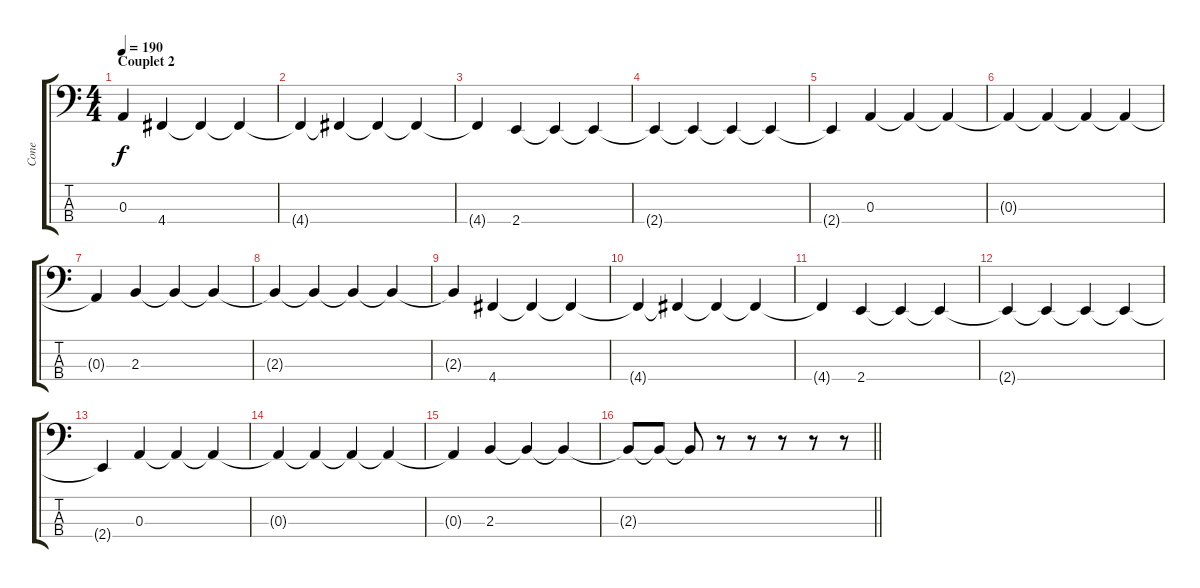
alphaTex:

\track ("Cone" "Cone") {instrument electricbasspick}
\staff {score tabs}
\tuning (G2 D2 A1 D1) {hide}
\ts (4 4)
\section ("" "Couplet 2")
\tempo 190
\clef f4
\ks c
0.3.4{dy f} 4.4.4 4.4{t}.4 4.4{t}.4 |
4.4{t}.4 4.4{t}.4 4.4{t}.4 4.4{t}.4 |
4.4{t}.4 2.4.4 2.4{t}.4 2.4{t}.4 |
2.4{t}.4 2.4{t}.4 2.4{t}.4 2.4{t}.4 |
2.4{t}.4 0.3.4 0.3{t}.4 0.3{t}.4 |
0.3{t}.4 0.3{t}.4 0.3{t}.4 0.3{t}.4 |
0.3{t}.4 2.3.4 2.3{t}.4 2.3{t}.4 |
2.3{t}.4 2.3{t}.4 2.3{t}.4 2.3{t}.4 |
2.3{t}.4 4.4.4 4.4{t}.4 4.4{t}.4 |
4.4{t}.4 4.4{t}.4 4.4{t}.4 4.4{t}.4 |
4.4{t}.4 2.4.4 2.4{t}.4 2.4{t}.4 |
2.4{t}.4 2.4{t}.4 2.4{t}.4 2.4{t}.4 |
2.4{t}.4 0.3.4 0.3{t}.4 0.3{t}.4 |
0.3{t}.4 0.3{t}.4 0.3{t}.4 0.3{t}.4 |
0.3{t}.4 2.3.4 2.3{t}.4 2.3{t}.4 |
\barLineRight lightlight
2.3{t}.8 2.3{t}.8 2.3{t}.8 r.8 r.8 r.8 r.8 r.8
